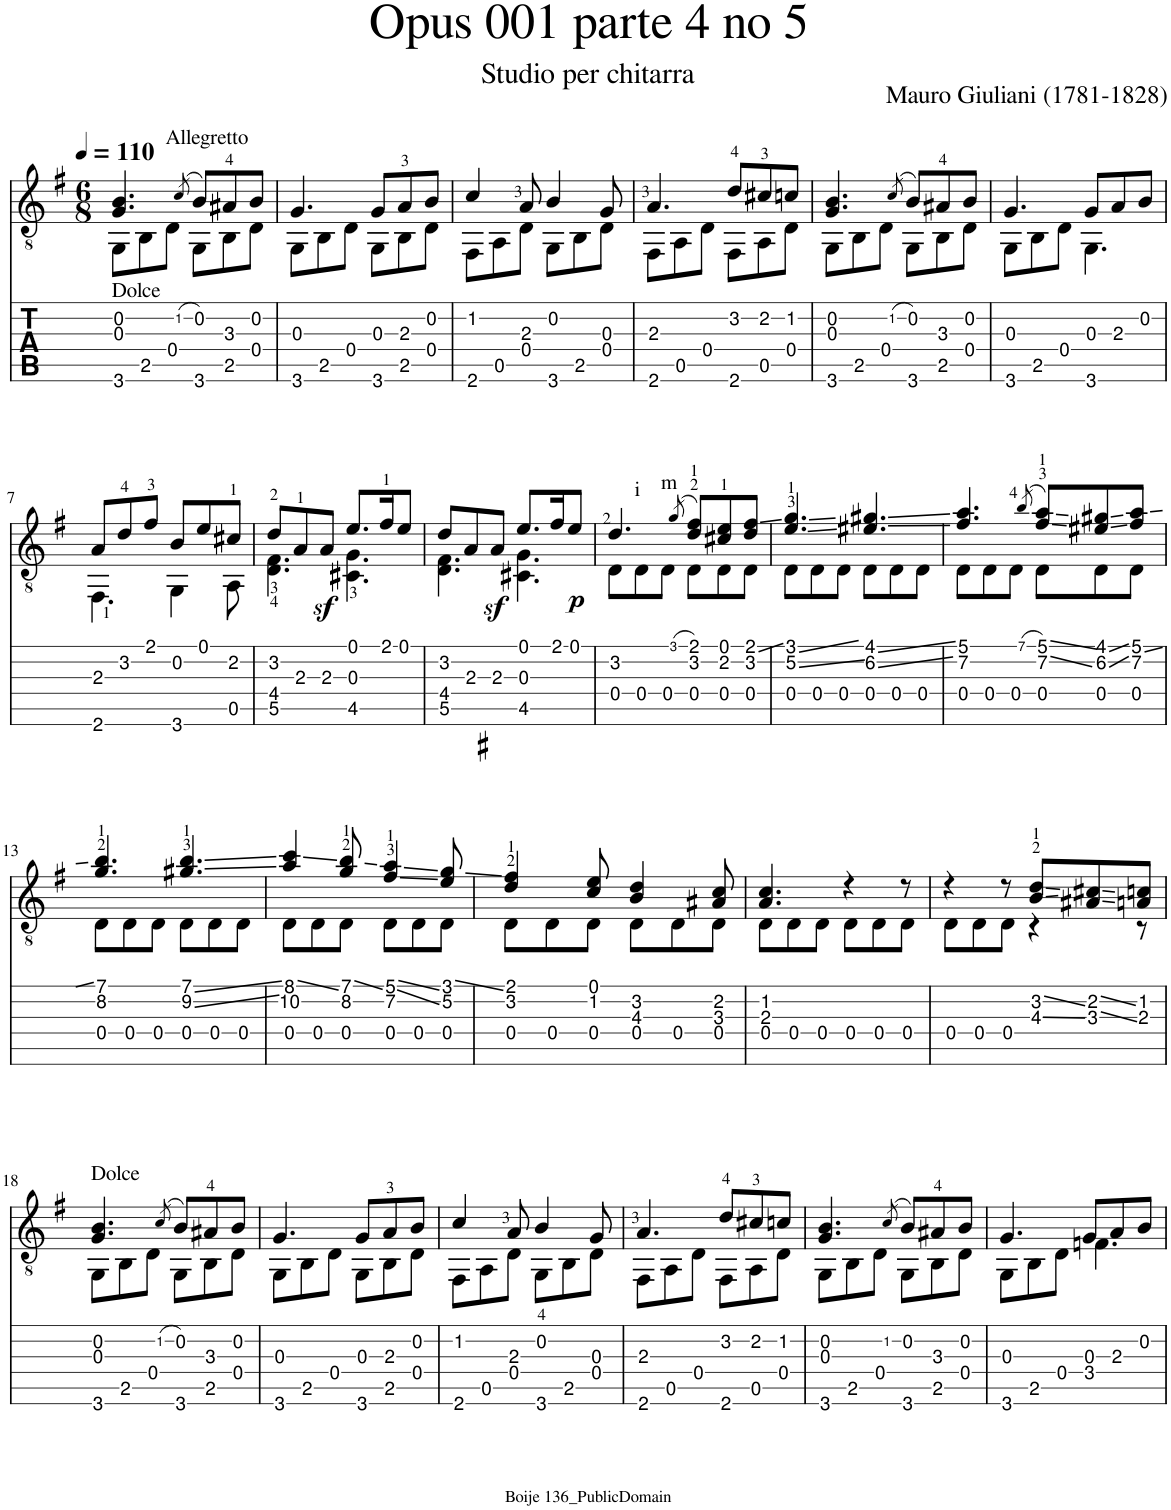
**kern	**kern	**dynam
*part1	*part1	*part1
*staff2	*staff1	*staff1/2
*I"Guitar	*	*
*I'Guit.	*	*
*stria6	*	*
*	*clefGv2	*
*k[f#]	*k[f#]	*
*M6/8	*M6/8	*
*MM110	*MM110	*
=1	=1	=1
*^	*^	*
!	!	!LO:TX:b:t=Dolce	!	!
4.G 4.B	8GGL	4.G/ 4.B/	8GG\L	.
.	8BB	.	8BB\	.
!	!	!	!LO:TX:a:t=Allegretto	!
.	8DJ	.	8D\J	.
qc	.	(8qc/	.	.
8BL	8GGL	8B/L)	8GG\L	.
8A#	8BB	8A#X/	8BB\	.
8BJ	8DJ	8B/J	8D\J	.
=2	=2	=2	=2	=2
4.G	8GGL	4.G/	8GG\L	.
.	8BB	.	8BB\	.
.	8DJ	.	8D\J	.
8GL	8GGL	8G/L	8GG\L	.
8A	8BB	8A/	8BB\	.
8BJ	8DJ	8B/J	8D\J	.
=3	=3	=3	=3	=3
4c	8FF#L	4c/	8FF#\L	.
.	8AA	.	8AA\	.
8A	8DJ	8A/	8D\J	.
4B	8GGL	4B/	8GG\L	.
.	8BB	.	8BB\	.
8G	8DJ	8G/	8D\J	.
=4	=4	=4	=4	=4
4.A	8FF#L	4.A/	8FF#\L	.
.	8AA	.	8AA\	.
.	8DJ	.	8D\J	.
8dL	8FF#L	8d/L	8FF#\L	.
8c#	8AA	8c#X/	8AA\	.
8cJ	8DJ	8cn/J	8D\J	.
=5	=5	=5	=5	=5
4.G 4.B	8GGL	4.G/ 4.B/	8GG\L	.
.	8BB	.	8BB\	.
.	8DJ	.	8D\J	.
qc	.	(8qc/	.	.
8BL	8GGL	8B/L)	8GG\L	.
8A#	8BB	8A#X/	8BB\	.
8BJ	8DJ	8B/J	8D\J	.
=6	=6	=6	=6	=6
4.G	8GGL	4.G/	8GG\L	.
.	8BB	.	8BB\	.
.	8DJ	.	8D\J	.
8GL	4.GG	8G/L	4.GG\	.
8A	.	8A/	.	.
8BJ	.	8B/J	.	.
!!LO:LB:g=z	!!
=7	=7	=7	=7	=7
8AL	4.FF#	8A/L	4.FF#\	.
8d	.	8d/	.	.
8f#J	.	8f#/J	.	.
8BL	4GG	8B/L	4GG\	.
8e	.	8e/	.	.
8c#J	8AA	8c#X/J	8AA\	.
=8	=8	=8	=8	=8
8dL	4.D 4.F#	8d/L	4.D\ 4.F#\	.
8A	.	8A/	.	.
!	!	!	!	!LO:DY:a=2
8AJ	.	8A/J	.	sf
8.eL	4.C# 4.G	8.e/L	4.C#X\ 4.G\	.
16f#K	.	16f#/K	.	.
8eJ	.	8e/J	.	.
=9	=9	=9	=9	=9
8dL	4.D 4.F#	8d/L	4.D\ 4.F#\	.
8A	.	8A/	.	.
!	!	!	!	!LO:DY:a=2
8AJ	.	8A/J	.	sf
8.eL	4.C# 4.G	8.e/L	4.C#X\ 4.G\	.
16f#K	.	16f#/K	.	.
!	!	!	!	!LO:DY:b
8eJ	.	8e/J	.	p
=10	=10	=10	=10	=10
4.d	8DL	4.d/	8D\L	.
!	!	!	!LO:TX:a:t=i	!
.	8D	.	8D\	.
!	!	!	!LO:TX:a:t=m	!
.	8DJ	.	8D\J	.
qg	.	(8qg/	.	.
8d\ 8f#\L	8DL	8d/ 8f#/L)	8D\L	.
8c#\ 8e\	8D	8c#X/ 8e/	8D\	.
8d\ 8f#\J	8DJ	8d/ 8f#/J	8D\J	.
=11	=11	=11	=11	=11
4.e 4.g	8DL	4.e/ 4.g/	8D\L	.
.	8D	.	8D\	.
.	8DJ	.	8D\J	.
4.e# 4.g#	8DL	4.e#X/ 4.g#X/	8D\L	.
.	8D	.	8D\	.
.	8DJ	.	8D\J	.
=12	=12	=12	=12	=12
4.f# 4.a	8DL	4.f#/ 4.a/	8D\L	.
.	8D	.	8D\	.
.	8DJ	.	8D\J	.
qb	.	(8qb/	.	.
8f#\ 8a\L	8DL	8f#/ 8a/L)	8D\L	.
8e#\ 8g#\	8D	8e#X/ 8g#X/	8D\	.
8f#\ 8a\J	8DJ	8f#/ 8a/J	8D\J	.
!!LO:LB:g=z	!!
=13	=13	=13	=13	=13
4.g 4.b	8DL	4.g/ 4.b/	8D\L	.
.	8D	.	8D\	.
.	8DJ	.	8D\J	.
4.g# 4.b	8DL	4.g#X/ 4.b/	8D\L	.
.	8D	.	8D\	.
.	8DJ	.	8D\J	.
=14	=14	=14	=14	=14
4a 4cc	8DL	4a/ 4cc/	8D\L	.
.	8D	.	8D\	.
8g 8b	8DJ	8g/ 8b/	8D\J	.
4f# 4a	8DL	4f#/ 4a/	8D\L	.
.	8D	.	8D\	.
8e 8g	8DJ	8e/ 8g/	8D\J	.
=15	=15	=15	=15	=15
4d 4f#	8DL	4d/ 4f#/	8D\L	.
.	8D	.	8D\	.
8c 8e	8DJ	8c/ 8e/	8D\J	.
4B 4d	8DL	4B/ 4d/	8D\L	.
.	8D	.	8D\	.
8A# 8c#	8DJ	8A#X/ 8c#X/	8D\J	.
=16	=16	=16	=16	=16
4.A 4.c	8DL	4.A/ 4.c/	8D\L	.
.	8D	.	8D\	.
.	8DJ	.	8D\J	.
4r	8DL	4r	8D\L	.
.	8D	.	8D\	.
8r	8DJ	8r	8D\J	.
=17	=17	=17	=17	=17
4r	8DL	4r	8D\L	.
.	8D	.	8D\	.
8r	8DJ	8r	8D\J	.
8B\ 8d\L	4r	8B/ 8d/L	4r	.
8A#\ 8c#\	.	8A#X/ 8c#X/	.	.
8A\ 8c\J	8r	8An/ 8cn/J	8r	.
!!LO:LB:g=z	!!
=18	=18	=18	=18	=18
!	!	!LO:TX:a:t=Dolce	!	!
4.G 4.B	8GGL	4.G/ 4.B/	8GG\L	.
.	8BB	.	8BB\	.
.	8DJ	.	8D\J	.
qc	.	(8qc/	.	.
8BL	8GGL	8B/L)	8GG\L	.
8A#	8BB	8A#X/	8BB\	.
8BJ	8DJ	8B/J	8D\J	.
=19	=19	=19	=19	=19
4.G	8GGL	4.G/	8GG\L	.
.	8BB	.	8BB\	.
.	8DJ	.	8D\J	.
8GL	8GGL	8G/L	8GG\L	.
8A	8BB	8A/	8BB\	.
8BJ	8DJ	8B/J	8D\J	.
=20	=20	=20	=20	=20
4c	8FF#L	4c/	8FF#\L	.
.	8AA	.	8AA\	.
8A	8DJ	8A/	8D\J	.
4B	8GGL	4B/	8GG\L	.
.	8BB	.	8BB\	.
8G	8DJ	8G/	8D\J	.
=21	=21	=21	=21	=21
4.A	8FF#L	4.A/	8FF#\L	.
.	8AA	.	8AA\	.
.	8DJ	.	8D\J	.
8dL	8FF#L	8d/L	8FF#\L	.
8c#	8AA	8c#X/	8AA\	.
8cJ	8DJ	8cn/J	8D\J	.
=22	=22	=22	=22	=22
4.G 4.B	8GGL	4.G/ 4.B/	8GG\L	.
.	8BB	.	8BB\	.
.	8DJ	.	8D\J	.
qc	.	(8qc/	.	.
8BL	8GGL	8B/L)	8GG\L	.
8A#	8BB	8A#X/	8BB\	.
8BJ	8DJ	8B/J	8D\J	.
=23	=23	=23	=23	=23
4.G	8GGL	4.G/	8GG\L	.
.	8BB	.	8BB\	.
.	8DJ	.	8D\J	.
8GL	4.F	8G/L	4.Fn\	.
8A	.	8A/	.	.
8BJ	.	8B/J	.	.
*v	*v	*	*	*
*	*v	*v	*
=	=	=
*-	*-	*-
